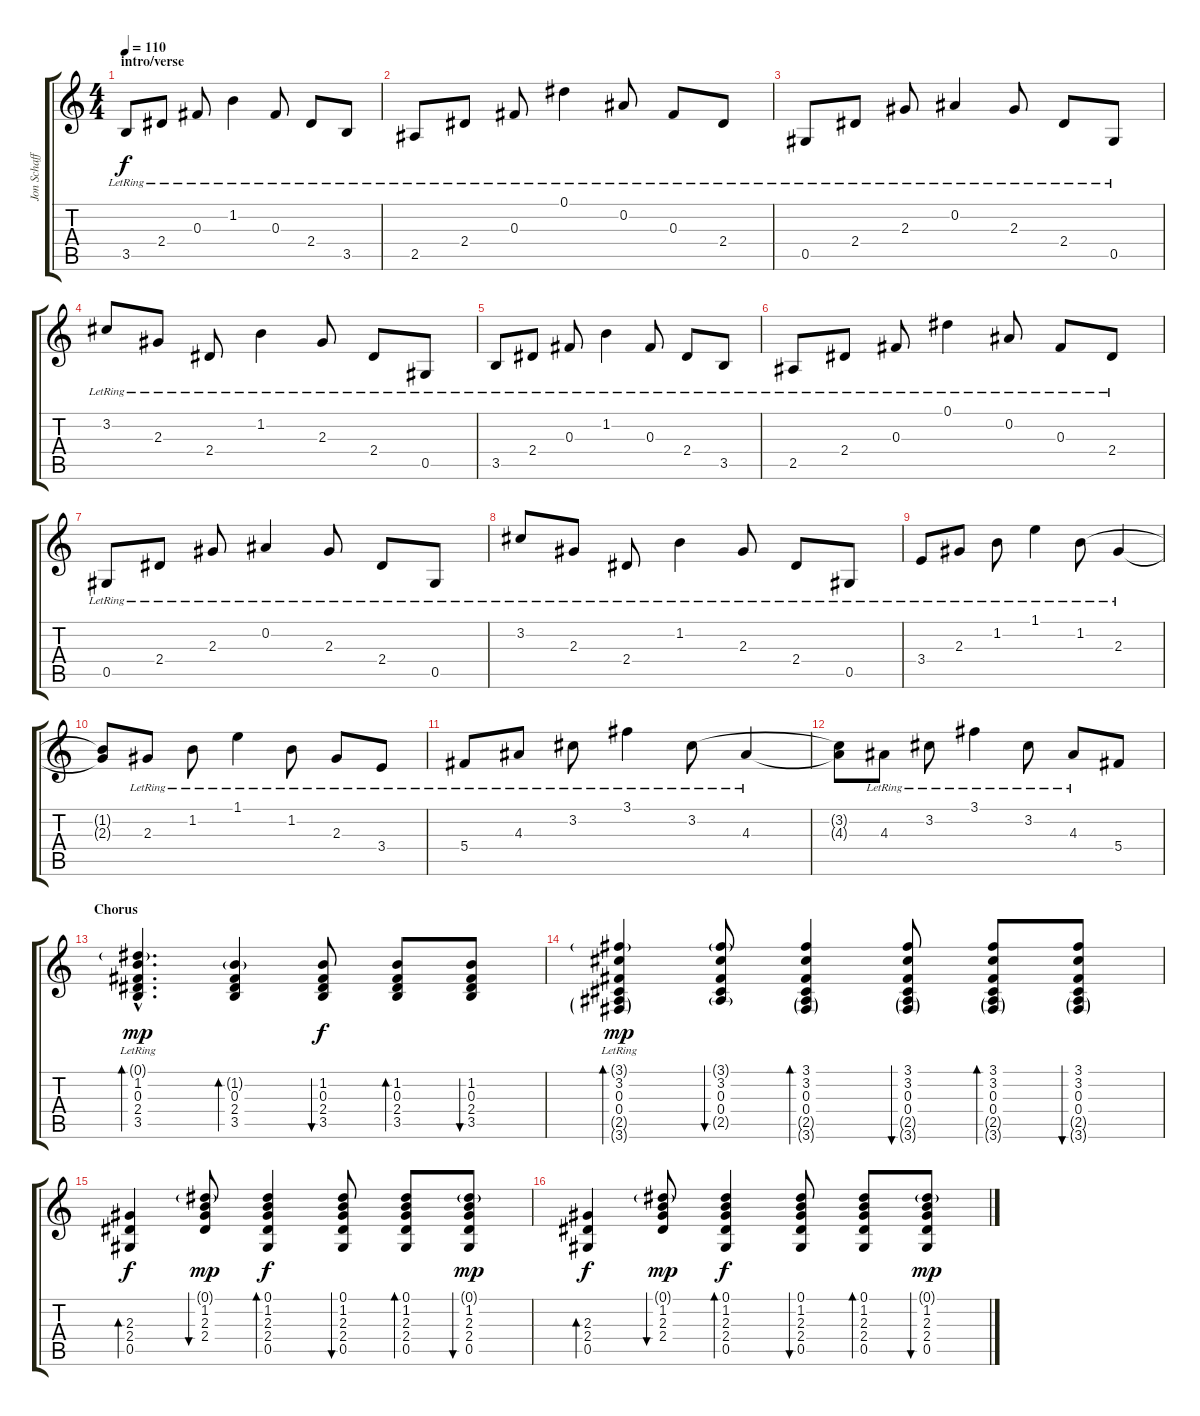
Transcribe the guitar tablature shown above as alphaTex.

\track ("Jon Schaffer" "Jon Schaff") {instrument acousticguitarsteel}
\staff {score tabs}
\tuning (Eb4 Bb3 Gb3 Db3 Ab2 Eb2) {hide}
\ts (4 4)
\section ("" "intro/verse")
\tempo 110
\clef g2
\ks c
3.5{lr}.8{dy f instrument acousticguitarsteel} 2.4{lr}.8 0.3{lr}.8 1.2{lr}.4 0.3{lr}.8 2.4{lr}.8 3.5{lr}.8 |
2.5{lr}.8 2.4{lr}.8 0.3{lr}.8 0.1{lr}.4 0.2{lr}.8 0.3{lr}.8 2.4{lr}.8 |
0.5{lr}.8 2.4{lr}.8 2.3{lr}.8 0.2{lr}.4 2.3{lr}.8 2.4{lr}.8 0.5{lr}.8 |
3.2{lr}.8 2.3{lr}.8 2.4{lr}.8 1.2{lr}.4 2.3{lr}.8 2.4{lr}.8 0.5{lr}.8 |
3.5{lr}.8 2.4{lr}.8 0.3{lr}.8 1.2{lr}.4 0.3{lr}.8 2.4{lr}.8 3.5{lr}.8 |
2.5{lr}.8 2.4{lr}.8 0.3{lr}.8 0.1{lr}.4 0.2{lr}.8 0.3{lr}.8 2.4{lr}.8 |
0.5{lr}.8 2.4{lr}.8 2.3{lr}.8 0.2{lr}.4 2.3{lr}.8 2.4{lr}.8 0.5{lr}.8 |
3.2{lr}.8 2.3{lr}.8 2.4{lr}.8 1.2{lr}.4 2.3{lr}.8 2.4{lr}.8 0.5{lr}.8 |
3.4{lr}.8 2.3{lr}.8 1.2{lr}.8 1.1{lr}.4 1.2{lr}.8 2.3{lr}.4 |
(1.2{t} 2.3{t}).8 2.3{lr}.8 1.2{lr}.8 1.1{lr}.4 1.2{lr}.8 2.3{lr}.8 3.4{lr}.8 |
5.4{lr}.8 4.3{lr}.8 3.2{lr}.8 3.1{lr}.4 3.2{lr}.8 4.3{lr}.4 |
(3.2{t} 4.3{t}).8 4.3{lr}.8 3.2{lr}.8 3.1{lr}.4 3.2{lr}.8 4.3{lr}.8 5.4.8 |
\section ("" "Chorus")
(0.1{g hac lr} 1.2{hac} 0.3{hac} 2.4{hac} 3.5{hac}).4{d bd 30 dy mp} (1.2{g} 0.3 2.4 3.5).4{bd 30} (1.2 0.3 2.4 3.5).8{bu 30 dy f} (1.2 0.3 2.4 3.5).8{bd 30} (1.2 0.3 2.4 3.5).8{bu 30} |
(3.1{g lr} 3.2 0.3 0.4 2.5{g} 3.6{g}).4{bd 30 dy mp} (3.1{g} 3.2 0.3 0.4 2.5{g}).8{bu 30} (3.1 3.2 0.3 0.4 2.5{g} 3.6{g}).4{bd 30} (3.1 3.2 0.3 0.4 2.5{g} 3.6{g}).8{bu 30} (3.1 3.2 0.3 0.4 2.5{g} 3.6{g}).8{bd 30} (3.1 3.2 0.3 0.4 2.5{g} 3.6{g}).8{bu 30} |
(2.3 2.4 0.5).4{bd 30 dy f} (0.1{g} 1.2 2.3 2.4).8{bu 30 dy mp} (0.1 1.2 2.3 2.4 0.5).4{bd 30 dy f} (0.1 1.2 2.3 2.4 0.5).8{bu 30} (0.1 1.2 2.3 2.4 0.5).8{bd 30} (0.1{g} 1.2 2.3 2.4 0.5).8{bu 30 dy mp} |
(2.3 2.4 0.5).4{bd 30 dy f} (0.1{g} 1.2 2.3 2.4).8{bu 30 dy mp} (0.1 1.2 2.3 2.4 0.5).4{bd 30 dy f} (0.1 1.2 2.3 2.4 0.5).8{bu 30} (0.1 1.2 2.3 2.4 0.5).8{bd 30} (0.1{g} 1.2 2.3 2.4 0.5).8{bu 30 dy mp}
